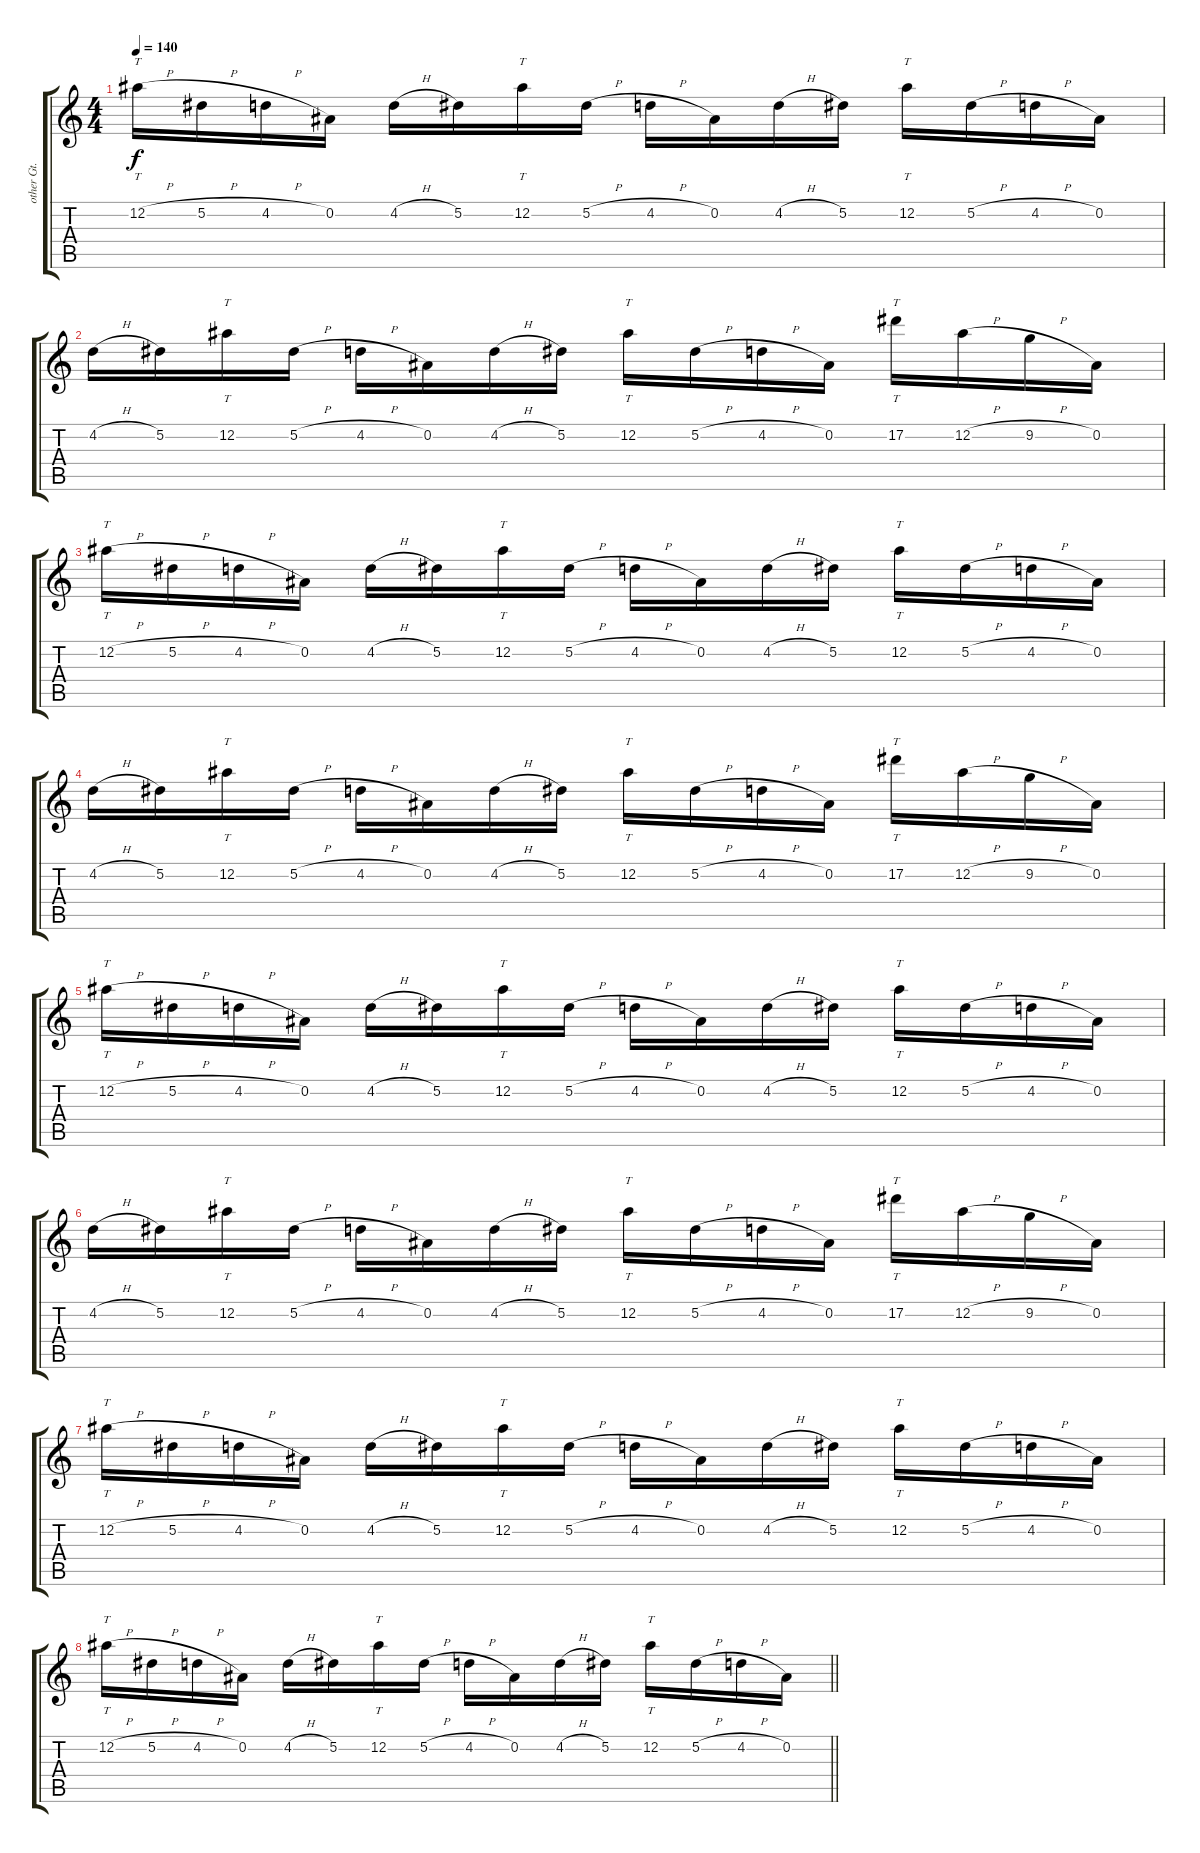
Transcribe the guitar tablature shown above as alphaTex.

\track ("other Gt." "other Gt.") {instrument overdrivenguitar}
\staff {score tabs}
\tuning (Eb4 Bb3 Gb3 Db3 Ab2 Eb2) {hide}
\ts (4 4)
\tempo 140
\clef g2
\ks c
12.2{h}.16{tt dy f} 5.2{h}.16 4.2{h}.16 0.2.16 4.2{h}.16 5.2.16 12.2.16{tt} 5.2{h}.16 4.2{h}.16 0.2.16 4.2{h}.16 5.2.16 12.2.16{tt} 5.2{h}.16 4.2{h}.16 0.2.16 |
4.2{h}.16 5.2.16 12.2.16{tt} 5.2{h}.16 4.2{h}.16 0.2.16 4.2{h}.16 5.2.16 12.2.16{tt} 5.2{h}.16 4.2{h}.16 0.2.16 17.2.16{tt} 12.2{h}.16 9.2{h}.16 0.2.16 |
12.2{h}.16{tt} 5.2{h}.16 4.2{h}.16 0.2.16 4.2{h}.16 5.2.16 12.2.16{tt} 5.2{h}.16 4.2{h}.16 0.2.16 4.2{h}.16 5.2.16 12.2.16{tt} 5.2{h}.16 4.2{h}.16 0.2.16 |
4.2{h}.16 5.2.16 12.2.16{tt} 5.2{h}.16 4.2{h}.16 0.2.16 4.2{h}.16 5.2.16 12.2.16{tt} 5.2{h}.16 4.2{h}.16 0.2.16 17.2.16{tt} 12.2{h}.16 9.2{h}.16 0.2.16 |
12.2{h}.16{tt} 5.2{h}.16 4.2{h}.16 0.2.16 4.2{h}.16 5.2.16 12.2.16{tt} 5.2{h}.16 4.2{h}.16 0.2.16 4.2{h}.16 5.2.16 12.2.16{tt} 5.2{h}.16 4.2{h}.16 0.2.16 |
4.2{h}.16 5.2.16 12.2.16{tt} 5.2{h}.16 4.2{h}.16 0.2.16 4.2{h}.16 5.2.16 12.2.16{tt} 5.2{h}.16 4.2{h}.16 0.2.16 17.2.16{tt} 12.2{h}.16 9.2{h}.16 0.2.16 |
12.2{h}.16{tt} 5.2{h}.16 4.2{h}.16 0.2.16 4.2{h}.16 5.2.16 12.2.16{tt} 5.2{h}.16 4.2{h}.16 0.2.16 4.2{h}.16 5.2.16 12.2.16{tt} 5.2{h}.16 4.2{h}.16 0.2.16 |
\barLineRight lightlight
12.2{h}.16{tt} 5.2{h}.16 4.2{h}.16 0.2.16 4.2{h}.16 5.2.16 12.2.16{tt} 5.2{h}.16 4.2{h}.16 0.2.16 4.2{h}.16 5.2.16 12.2.16{tt} 5.2{h}.16 4.2{h}.16 0.2.16
